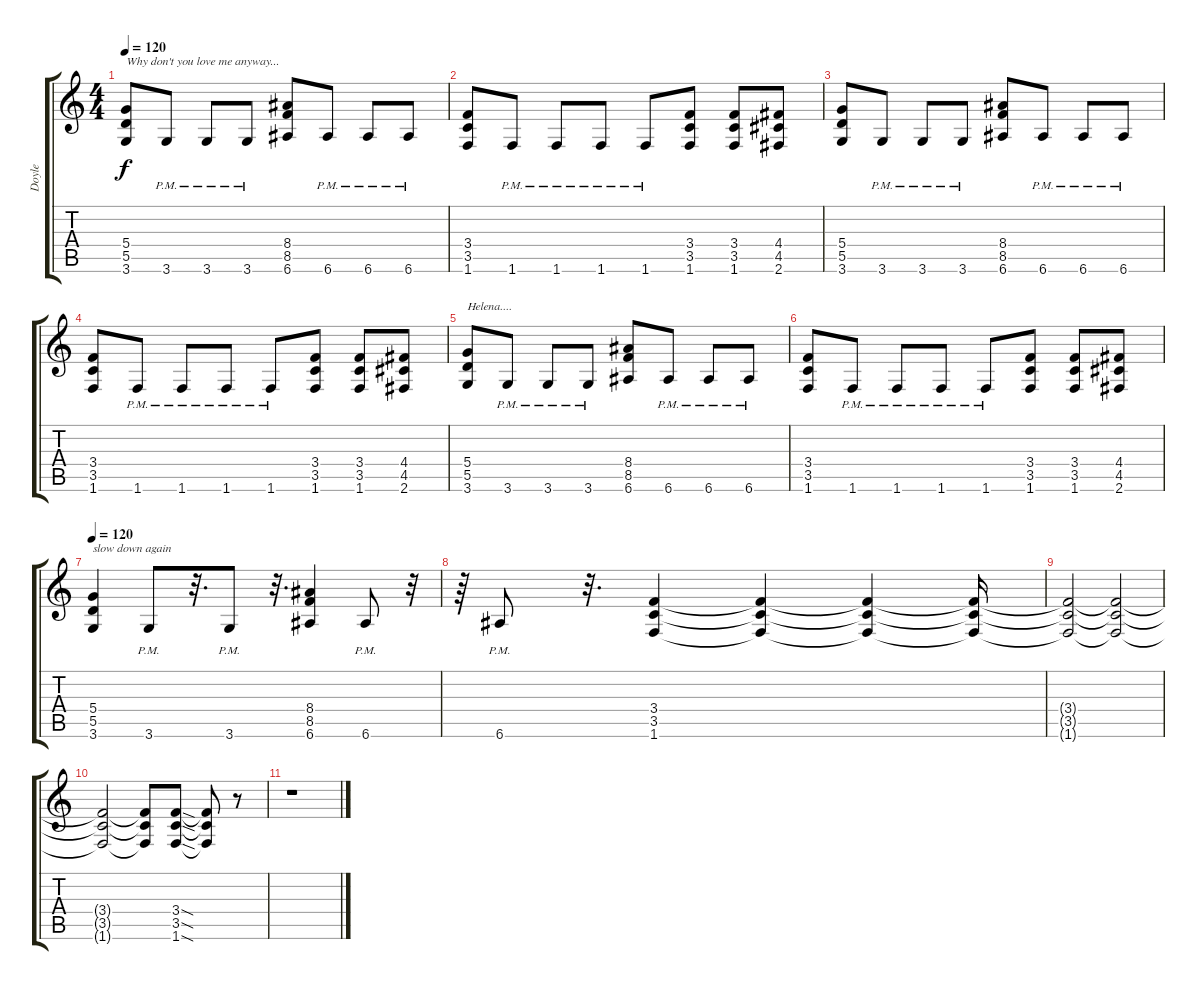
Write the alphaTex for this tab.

\track ("Doyle" "Doyle") {instrument distortionguitar}
\staff {score tabs}
\tuning (E4 B3 G3 D3 A2 E2) {hide}
\ts (4 4)
\tempo 120
\clef g2
\ks c
(5.4 5.5 3.6).8{txt "Why don't you love me anyway..." dy f} 3.6{pm}.8 3.6{pm}.8 3.6{pm}.8 (8.4 8.5 6.6).8 6.6{pm}.8 6.6{pm}.8 6.6{pm}.8 |
(3.4 3.5 1.6).8 1.6{pm}.8 1.6{pm}.8 1.6{pm}.8 1.6{pm}.8 (3.4 3.5 1.6).8 (3.4 3.5 1.6).8 (4.4 4.5 2.6).8 |
(5.4 5.5 3.6).8 3.6{pm}.8 3.6{pm}.8 3.6{pm}.8 (8.4 8.5 6.6).8 6.6{pm}.8 6.6{pm}.8 6.6{pm}.8 |
(3.4 3.5 1.6).8 1.6{pm}.8 1.6{pm}.8 1.6{pm}.8 1.6{pm}.8 (3.4 3.5 1.6).8 (3.4 3.5 1.6).8 (4.4 4.5 2.6).8 |
(5.4 5.5 3.6).8{txt "Helena...."} 3.6{pm}.8 3.6{pm}.8 3.6{pm}.8 (8.4 8.5 6.6).8 6.6{pm}.8 6.6{pm}.8 6.6{pm}.8 |
(3.4 3.5 1.6).8 1.6{pm}.8 1.6{pm}.8 1.6{pm}.8 1.6{pm}.8 (3.4 3.5 1.6).8 (3.4 3.5 1.6).8 (4.4 4.5 2.6).8 |
\tempo 120
(5.4 5.5 3.6).4{txt "slow down again"} 3.6{pm}.8 r.32{d} 3.6{pm}.8 r.32{d} (8.4 8.5 6.6).4 6.6{pm}.8 r.32 |
r.64 6.6{pm}.8 r.32{d} (3.4 3.5 1.6).4 (3.4{t} 3.5{t} 1.6{t}).4 (3.4{t} 3.5{t} 1.6{t}).4 (3.4{t} 3.5{t} 1.6{t}).16 |
(3.4{t} 3.5{t} 1.6{t}).2 (3.4{t} 3.5{t} 1.6{t}).2 |
(3.4{t} 3.5{t} 1.6{t}).2 (3.4{t} 3.5{t} 1.6{t}).8 (3.4{sod} 3.5{sod} 1.6{sod}).8 (3.4{t} 3.5{t} 1.6{t}).8 r.8 |
r.1
